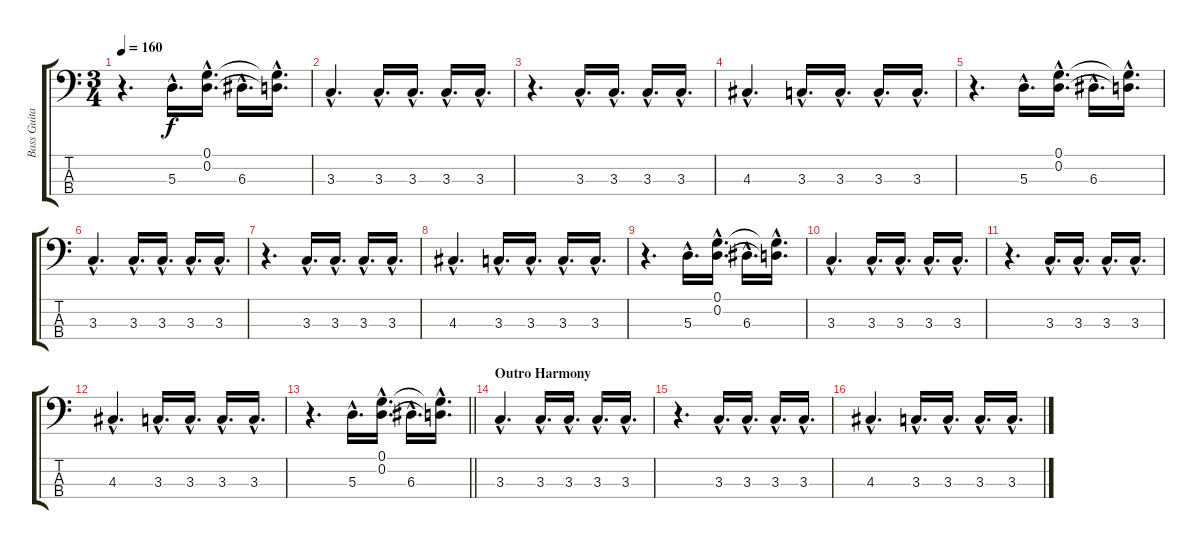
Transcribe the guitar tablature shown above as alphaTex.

\track ("Bass Guitar 1" "Bass Guita") {instrument electricbassfinger}
\staff {score tabs}
\tuning (G2 D2 A1 E1) {hide}
\ts (3 4)
\tempo 160
\clef f4
\ks c
r.4{d dy f} 5.3{hac}.16{d} (0.1{hac} 0.2{hac}).16{d} 6.3{hac}.16{d} (0.1{hac t} 0.2{hac t}).16{d} |
3.3{hac}.4{d} 3.3{hac}.16{d} 3.3{hac}.16{d} 3.3{hac}.16{d} 3.3{hac}.16{d} |
r.4{d} 3.3{hac}.16{d} 3.3{hac}.16{d} 3.3{hac}.16{d} 3.3{hac}.16{d} |
4.3{hac}.4{d} 3.3{hac}.16{d} 3.3{hac}.16{d} 3.3{hac}.16{d} 3.3{hac}.16{d} |
r.4{d} 5.3{hac}.16{d} (0.1{hac} 0.2{hac}).16{d} 6.3{hac}.16{d} (0.1{hac t} 0.2{hac t}).16{d} |
3.3{hac}.4{d} 3.3{hac}.16{d} 3.3{hac}.16{d} 3.3{hac}.16{d} 3.3{hac}.16{d} |
r.4{d} 3.3{hac}.16{d} 3.3{hac}.16{d} 3.3{hac}.16{d} 3.3{hac}.16{d} |
4.3{hac}.4{d} 3.3{hac}.16{d} 3.3{hac}.16{d} 3.3{hac}.16{d} 3.3{hac}.16{d} |
r.4{d} 5.3{hac}.16{d} (0.1{hac} 0.2{hac}).16{d} 6.3{hac}.16{d} (0.1{hac t} 0.2{hac t}).16{d} |
3.3{hac}.4{d} 3.3{hac}.16{d} 3.3{hac}.16{d} 3.3{hac}.16{d} 3.3{hac}.16{d} |
r.4{d} 3.3{hac}.16{d} 3.3{hac}.16{d} 3.3{hac}.16{d} 3.3{hac}.16{d} |
4.3{hac}.4{d} 3.3{hac}.16{d} 3.3{hac}.16{d} 3.3{hac}.16{d} 3.3{hac}.16{d} |
\barLineRight lightlight
r.4{d} 5.3{hac}.16{d} (0.1{hac} 0.2{hac}).16{d} 6.3{hac}.16{d} (0.1{hac t} 0.2{hac t}).16{d} |
\section ("" "Outro Harmony")
3.3{hac}.4{d} 3.3{hac}.16{d} 3.3{hac}.16{d} 3.3{hac}.16{d} 3.3{hac}.16{d} |
r.4{d} 3.3{hac}.16{d} 3.3{hac}.16{d} 3.3{hac}.16{d} 3.3{hac}.16{d} |
4.3{hac}.4{d} 3.3{hac}.16{d} 3.3{hac}.16{d} 3.3{hac}.16{d} 3.3{hac}.16{d}
